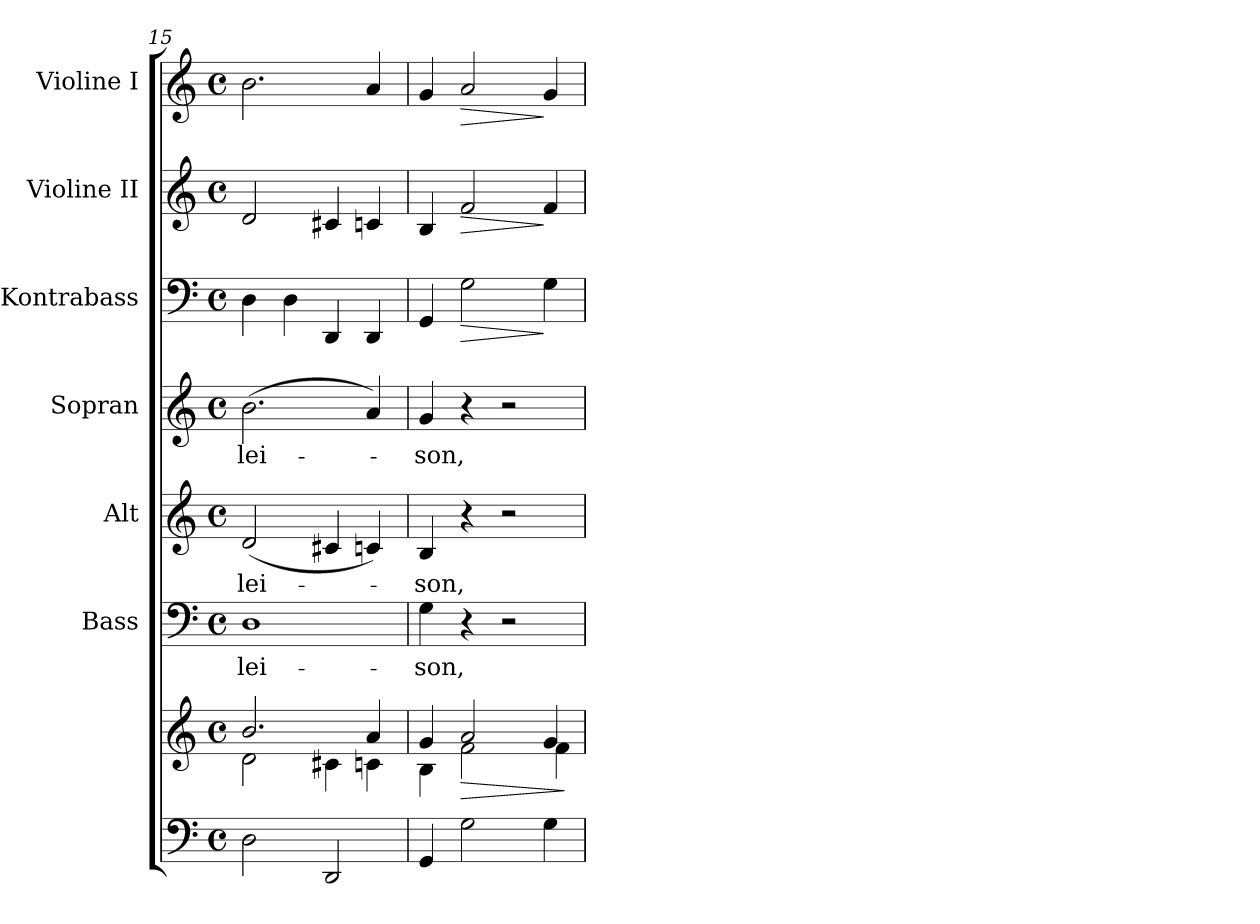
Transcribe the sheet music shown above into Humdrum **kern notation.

**kern	**kern	**dynam	**kern	**text	**kern	**text	**kern	**text	**kern	**dynam	**kern	**dynam	**kern	**dynam
*part7	*part7	*part7	*part6	*part6	*part5	*part5	*part4	*part4	*part3	*part3	*part2	*part2	*part1	*part1
*staff8	*staff7	*staff7/8	*staff6	*staff6	*staff5	*staff5	*staff4	*staff4	*staff3	*staff3	*staff2	*staff2	*staff1	*staff1
*	*	*	*I"Bass	*	*I"Alt	*	*I"Sopran	*	*I"Kontrabass	*	*I"Violine II	*	*I"Violine I	*
*	*	*	*I'B.	*	*I'A.	*	*I'S.	*	*I'Kb.	*	*I'Vl. II	*	*I'Vl. I	*
*clefF4	*clefG2	*	*clefF4	*	*clefG2	*	*clefG2	*	*clefF4	*	*clefG2	*	*clefG2	*
*	*	*	*	*	*	*	*	*	*ITrd7c12	*	*	*	*	*
*k[]	*k[]	*	*k[]	*	*k[]	*	*k[]	*	*k[]	*	*k[]	*	*k[]	*
*C:	*C:	*	*C:	*	*C:	*	*C:	*	*C:	*	*C:	*	*C:	*
*M4/4	*M4/4	*	*M4/4	*	*M4/4	*	*M4/4	*	*M4/4	*	*M4/4	*	*M4/4	*
*met(c)	*met(c)	*	*met(c)	*	*met(c)	*	*met(c)	*	*met(c)	*	*met(c)	*	*met(c)	*
=15	=15	=15	=15	=15	=15	=15	=15	=15	=15	=15	=15	=15	=15	=15
*	*^	*	*	*	*	*	*	*	*	*	*	*	*	*
!	!	!	!	!	!LO:LY:b	!	!LO:LY:b	!	!LO:LY:b	!	!	!	!	!	!
2D\	2.b/	2d\	.	1D	-lei-	(<2d/	-lei-	(>2.b\	-lei-	4DD\	.	2d/	.	2.b\	.
.	.	.	.	.	.	.	.	.	.	4DD\	.	.	.	.	.
2DD/	.	4c#X\	.	.	.	4c#X/	.	.	.	4DDD/	.	4c#X/	.	.	.
.	4a/	4cn\	.	.	.	4cn/)	.	4a/)	.	4DDD/	.	4cn/	.	4a/	.
=16	=16	=16	=16	=16	=16	=16	=16	=16	=16	=16	=16	=16	=16	=16	=16
!	!	!	!	!	!LO:LY:b	!	!LO:LY:b	!	!LO:LY:b	!	!	!	!	!	!
4GG/	4g/	4B\	.	4G\	-son,	4B/	-son,	4g/	-son,	4GGG/	.	4B/	.	4g/	.
!	!	!	!LO:HP:b	!	!	!	!	!	!	!	!LO:HP:b	!	!LO:HP:b	!	!LO:HP:b
2G\	2a/	2f\	>	4r	.	4r	.	4r	.	2GG\	>	2f/	>	2a/	>
.	.	.	.	2r	.	2r	.	2r	.	.	.	.	.	.	.
4G\	4g/	4f\	.	.	.	.	.	.	.	4GG\	]	4f/	]	4g/	]
*	*v	*v	*	*	*	*	*	*	*	*	*	*	*	*	*
.	.	]	.	.	.	.	.	.	.	.	.	.	.	.
=	=	=	=	=	=	=	=	=	=	=	=	=	=	=
*-	*-	*-	*-	*-	*-	*-	*-	*-	*-	*-	*-	*-	*-	*-
